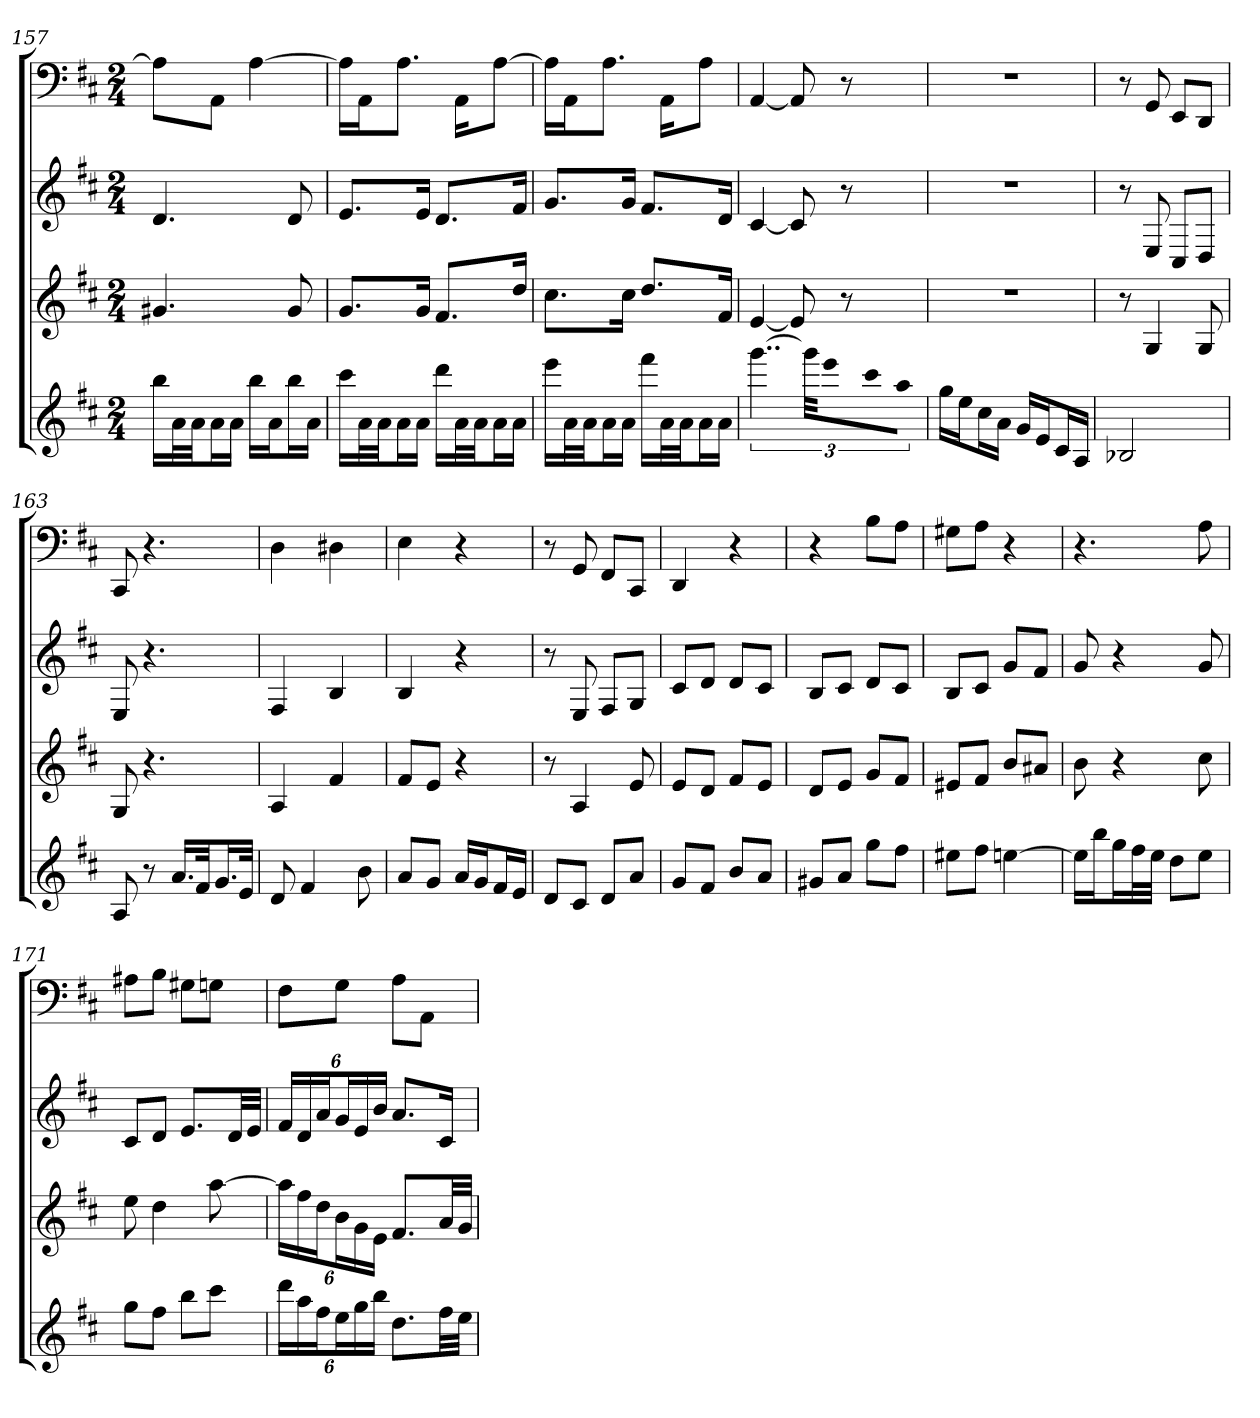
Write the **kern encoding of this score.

**kern	**kern	**kern	**kern
*part4	*part3	*part2	*part1
*staff4	*staff3	*staff2	*staff1
*k[f#c#]	*k[f#c#]	*k[f#c#]	*k[f#c#]
*D:	*D:	*D:	*D:
*M2/4	*M2/4	*M2/4	*M2/4
=157	=157	=157	=157
16bbLL	4.g#X	4.d	8AL]
32aL	.	.	.
32aJJ	.	.	.
16aL	.	.	8AAJ
16aJJ	.	.	.
16bbLL	.	.	[4A
16aJ	.	.	.
16bbL	8g#	8d	.
16aJJ	.	.	.
=158	=158	=158	=158
16ccc#LL	8.gL	8.eL	16ALL]
32aL	.	.	16AAJ
32aJJ	.	.	.
16aL	.	.	8.AJ
16aJJ	16gJk	16eJk	.
16dddLL	8.f#L	8.dL	.
32aL	.	.	16AAKL
32aJJ	.	.	.
16aL	.	.	[8AJ
16aJJ	16ddJk	16f#Jk	.
=159	=159	=159	=159
16eeeLL	8.cc#L	8.gL	16ALL]
32aL	.	.	16AAJ
32aJJ	.	.	.
16aL	.	.	8.AJ
16aJJ	16cc#Jk	16gJk	.
16fff#LL	8.ddL	8.f#L	.
32aL	.	.	16AAKL
32aJJ	.	.	.
16aL	.	.	8AJ
16aJJ	16f#Jk	16dJk	.
=160	=160	=160	=160
[6..ggg	[4e	[4c#	[4AA
.	8e]	8c#]	8AA]
48gggKLL]	.	.	.
16eeeJ	.	.	.
16ccc#L	8r	8r	8r
16aaJJ	.	.	.
=161	=161	=161	=161
16ggLL	2r	2r	2r
16eeJ	.	.	.
16cc#L	.	.	.
16aJJ	.	.	.
16gLL	.	.	.
16eJ	.	.	.
16c#L	.	.	.
16AJJ	.	.	.
=162	=162	=162	=162
2B-X	8r	8r	8r
.	4G	8E	8GG
.	.	8C#L	8EEL
.	8G	8DJ	8DDJ
=163	=163	=163	=163
8A	8G	8E	8CC#
8r	4.r	4.r	4.r
16.aLL	.	.	.
32f#Jk	.	.	.
16.gL	.	.	.
32eJJk	.	.	.
=164	=164	=164	=164
8d	4A	4F#	4D
4f#	.	.	.
.	4f#	4B	4D#X
8b	.	.	.
=165	=165	=165	=165
8aL	8f#L	4B	4E
8gJ	8eJ	.	.
16aLL	4r	4r	4r
16gJ	.	.	.
16f#L	.	.	.
16eJJ	.	.	.
=166	=166	=166	=166
8dL	8r	8r	8r
8c#J	4A	8E	8GG
8dL	.	8F#L	8FF#L
8aJ	8e	8GJ	8CC#J
=167	=167	=167	=167
8gL	8eL	8c#L	4DD
8f#J	8dJ	8dJ	.
8bL	8f#L	8dL	4r
8aJ	8eJ	8c#J	.
=168	=168	=168	=168
8g#XL	8dL	8BL	4r
8aJ	8eJ	8c#J	.
8ggL	8gL	8dL	8BL
8ff#J	8f#J	8c#J	8AJ
=169	=169	=169	=169
8ee#XL	8e#XL	8BL	8G#XL
8ff#J	8f#J	8c#J	8AJ
[4een	8bL	8gL	4r
.	8a#XJ	8f#J	.
=170	=170	=170	=170
16eeLL]	8b	8g	4.r
16bbJ	.	.	.
16ggL	4r	4r	.
32ff#L	.	.	.
32eeJJJ	.	.	.
8ddL	.	.	.
8eeJ	8cc#	8g	8A
=171	=171	=171	=171
8ggL	8ee	8c#L	8A#XL
8ff#J	4dd	8dJ	8BJ
8bbL	.	8.eL	8G#XL
8ccc#J	[8aa	.	8GnJ
.	.	32dLL	.
.	.	32eJJJ	.
=172	=172	=172	=172
24dddLL	24aaLL]	24f#LL	8F#L
24aa	24ff#	24d	.
24ff#J	24ddJ	24aJ	.
24eeL	24bL	24gL	8GJ
24gg	24g	24e	.
24bbJJ	24eJJ	24bJJ	.
8.ddL	8.f#L	8.aL	8AL
.	.	.	8AAJ
32ff#LL	32aLL	16c#Jk	.
32eeJJJ	32gJJJ	.	.
=	=	=	=
*-	*-	*-	*-
